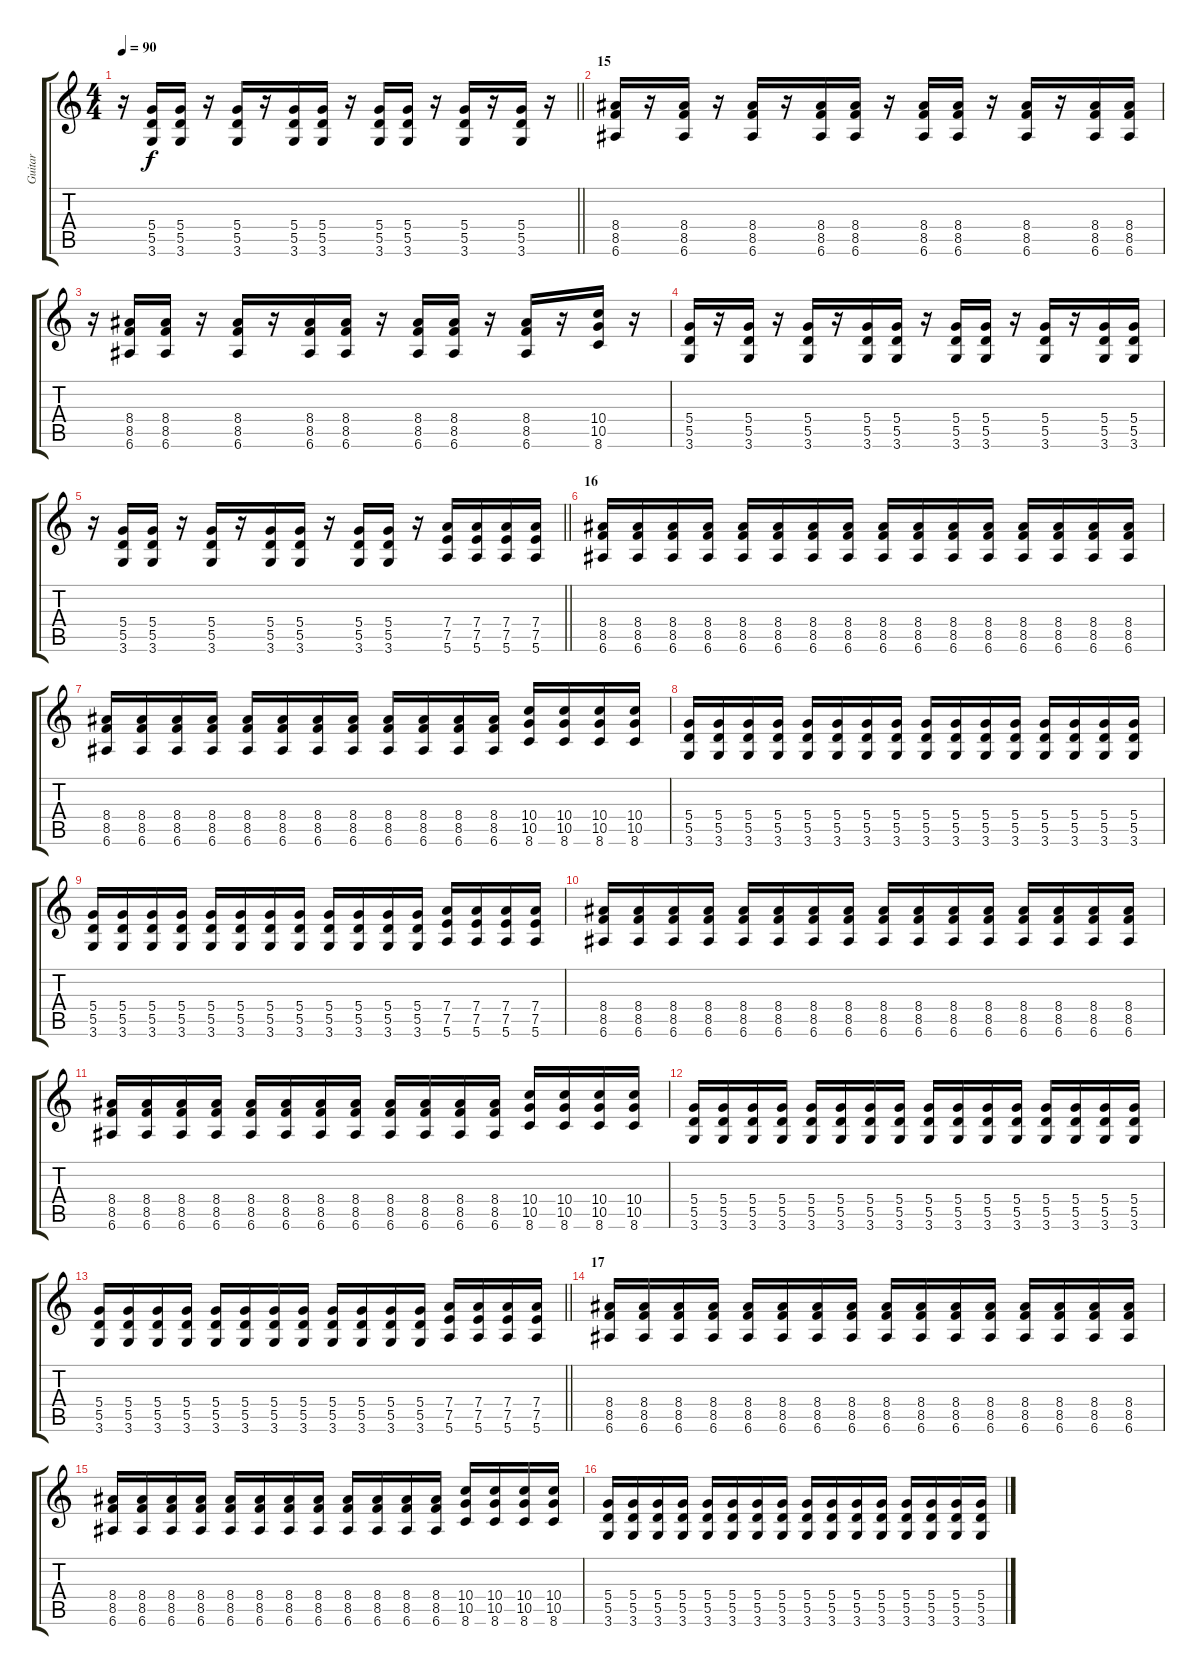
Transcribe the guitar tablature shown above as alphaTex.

\track ("Guitar" "Guitar") {instrument distortionguitar}
\staff {score tabs}
\tuning (E4 B3 G3 D3 A2 E2) {hide}
\ts (4 4)
\tempo 90
\clef g2
\barLineRight lightlight
\ks c
r.16{dy f} (5.4 5.5 3.6).16 (5.4 5.5 3.6).16 r.16 (5.4 5.5 3.6).16 r.16 (5.4 5.5 3.6).16 (5.4 5.5 3.6).16 r.16 (5.4 5.5 3.6).16 (5.4 5.5 3.6).16 r.16 (5.4 5.5 3.6).16 r.16 (5.4 5.5 3.6).16 r.16 |
\section ("" "15")
(8.4 8.5 6.6).16 r.16 (8.4 8.5 6.6).16 r.16 (8.4 8.5 6.6).16 r.16 (8.4 8.5 6.6).16 (8.4 8.5 6.6).16 r.16 (8.4 8.5 6.6).16 (8.4 8.5 6.6).16 r.16 (8.4 8.5 6.6).16 r.16 (8.4 8.5 6.6).16 (8.4 8.5 6.6).16 |
r.16 (8.4 8.5 6.6).16 (8.4 8.5 6.6).16 r.16 (8.4 8.5 6.6).16 r.16 (8.4 8.5 6.6).16 (8.4 8.5 6.6).16 r.16 (8.4 8.5 6.6).16 (8.4 8.5 6.6).16 r.16 (8.4 8.5 6.6).16 r.16 (10.4 10.5 8.6).16 r.16 |
(5.4 5.5 3.6).16 r.16 (5.4 5.5 3.6).16 r.16 (5.4 5.5 3.6).16 r.16 (5.4 5.5 3.6).16 (5.4 5.5 3.6).16 r.16 (5.4 5.5 3.6).16 (5.4 5.5 3.6).16 r.16 (5.4 5.5 3.6).16 r.16 (5.4 5.5 3.6).16 (5.4 5.5 3.6).16 |
\barLineRight lightlight
r.16 (5.4 5.5 3.6).16 (5.4 5.5 3.6).16 r.16 (5.4 5.5 3.6).16 r.16 (5.4 5.5 3.6).16 (5.4 5.5 3.6).16 r.16 (5.4 5.5 3.6).16 (5.4 5.5 3.6).16 r.16 (7.4 7.5 5.6).16 (7.4 7.5 5.6).16 (7.4 7.5 5.6).16 (7.4 7.5 5.6).16 |
\section ("" "16")
(8.4 8.5 6.6).16 (8.4 8.5 6.6).16 (8.4 8.5 6.6).16 (8.4 8.5 6.6).16 (8.4 8.5 6.6).16 (8.4 8.5 6.6).16 (8.4 8.5 6.6).16 (8.4 8.5 6.6).16 (8.4 8.5 6.6).16 (8.4 8.5 6.6).16 (8.4 8.5 6.6).16 (8.4 8.5 6.6).16 (8.4 8.5 6.6).16 (8.4 8.5 6.6).16 (8.4 8.5 6.6).16 (8.4 8.5 6.6).16 |
(8.4 8.5 6.6).16 (8.4 8.5 6.6).16 (8.4 8.5 6.6).16 (8.4 8.5 6.6).16 (8.4 8.5 6.6).16 (8.4 8.5 6.6).16 (8.4 8.5 6.6).16 (8.4 8.5 6.6).16 (8.4 8.5 6.6).16 (8.4 8.5 6.6).16 (8.4 8.5 6.6).16 (8.4 8.5 6.6).16 (10.4 10.5 8.6).16 (10.4 10.5 8.6).16 (10.4 10.5 8.6).16 (10.4 10.5 8.6).16 |
(5.4 5.5 3.6).16 (5.4 5.5 3.6).16 (5.4 5.5 3.6).16 (5.4 5.5 3.6).16 (5.4 5.5 3.6).16 (5.4 5.5 3.6).16 (5.4 5.5 3.6).16 (5.4 5.5 3.6).16 (5.4 5.5 3.6).16 (5.4 5.5 3.6).16 (5.4 5.5 3.6).16 (5.4 5.5 3.6).16 (5.4 5.5 3.6).16 (5.4 5.5 3.6).16 (5.4 5.5 3.6).16 (5.4 5.5 3.6).16 |
(5.4 5.5 3.6).16 (5.4 5.5 3.6).16 (5.4 5.5 3.6).16 (5.4 5.5 3.6).16 (5.4 5.5 3.6).16 (5.4 5.5 3.6).16 (5.4 5.5 3.6).16 (5.4 5.5 3.6).16 (5.4 5.5 3.6).16 (5.4 5.5 3.6).16 (5.4 5.5 3.6).16 (5.4 5.5 3.6).16 (7.4 7.5 5.6).16 (7.4 7.5 5.6).16 (7.4 7.5 5.6).16 (7.4 7.5 5.6).16 |
(8.4 8.5 6.6).16 (8.4 8.5 6.6).16 (8.4 8.5 6.6).16 (8.4 8.5 6.6).16 (8.4 8.5 6.6).16 (8.4 8.5 6.6).16 (8.4 8.5 6.6).16 (8.4 8.5 6.6).16 (8.4 8.5 6.6).16 (8.4 8.5 6.6).16 (8.4 8.5 6.6).16 (8.4 8.5 6.6).16 (8.4 8.5 6.6).16 (8.4 8.5 6.6).16 (8.4 8.5 6.6).16 (8.4 8.5 6.6).16 |
(8.4 8.5 6.6).16 (8.4 8.5 6.6).16 (8.4 8.5 6.6).16 (8.4 8.5 6.6).16 (8.4 8.5 6.6).16 (8.4 8.5 6.6).16 (8.4 8.5 6.6).16 (8.4 8.5 6.6).16 (8.4 8.5 6.6).16 (8.4 8.5 6.6).16 (8.4 8.5 6.6).16 (8.4 8.5 6.6).16 (10.4 10.5 8.6).16 (10.4 10.5 8.6).16 (10.4 10.5 8.6).16 (10.4 10.5 8.6).16 |
(5.4 5.5 3.6).16 (5.4 5.5 3.6).16 (5.4 5.5 3.6).16 (5.4 5.5 3.6).16 (5.4 5.5 3.6).16 (5.4 5.5 3.6).16 (5.4 5.5 3.6).16 (5.4 5.5 3.6).16 (5.4 5.5 3.6).16 (5.4 5.5 3.6).16 (5.4 5.5 3.6).16 (5.4 5.5 3.6).16 (5.4 5.5 3.6).16 (5.4 5.5 3.6).16 (5.4 5.5 3.6).16 (5.4 5.5 3.6).16 |
\barLineRight lightlight
(5.4 5.5 3.6).16 (5.4 5.5 3.6).16 (5.4 5.5 3.6).16 (5.4 5.5 3.6).16 (5.4 5.5 3.6).16 (5.4 5.5 3.6).16 (5.4 5.5 3.6).16 (5.4 5.5 3.6).16 (5.4 5.5 3.6).16 (5.4 5.5 3.6).16 (5.4 5.5 3.6).16 (5.4 5.5 3.6).16 (7.4 7.5 5.6).16 (7.4 7.5 5.6).16 (7.4 7.5 5.6).16 (7.4 7.5 5.6).16 |
\section ("" "17")
(8.4 8.5 6.6).16 (8.4 8.5 6.6).16 (8.4 8.5 6.6).16 (8.4 8.5 6.6).16 (8.4 8.5 6.6).16 (8.4 8.5 6.6).16 (8.4 8.5 6.6).16 (8.4 8.5 6.6).16 (8.4 8.5 6.6).16 (8.4 8.5 6.6).16 (8.4 8.5 6.6).16 (8.4 8.5 6.6).16 (8.4 8.5 6.6).16 (8.4 8.5 6.6).16 (8.4 8.5 6.6).16 (8.4 8.5 6.6).16 |
(8.4 8.5 6.6).16 (8.4 8.5 6.6).16 (8.4 8.5 6.6).16 (8.4 8.5 6.6).16 (8.4 8.5 6.6).16 (8.4 8.5 6.6).16 (8.4 8.5 6.6).16 (8.4 8.5 6.6).16 (8.4 8.5 6.6).16 (8.4 8.5 6.6).16 (8.4 8.5 6.6).16 (8.4 8.5 6.6).16 (10.4 10.5 8.6).16 (10.4 10.5 8.6).16 (10.4 10.5 8.6).16 (10.4 10.5 8.6).16 |
(5.4 5.5 3.6).16 (5.4 5.5 3.6).16 (5.4 5.5 3.6).16 (5.4 5.5 3.6).16 (5.4 5.5 3.6).16 (5.4 5.5 3.6).16 (5.4 5.5 3.6).16 (5.4 5.5 3.6).16 (5.4 5.5 3.6).16 (5.4 5.5 3.6).16 (5.4 5.5 3.6).16 (5.4 5.5 3.6).16 (5.4 5.5 3.6).16 (5.4 5.5 3.6).16 (5.4 5.5 3.6).16 (5.4 5.5 3.6).16
